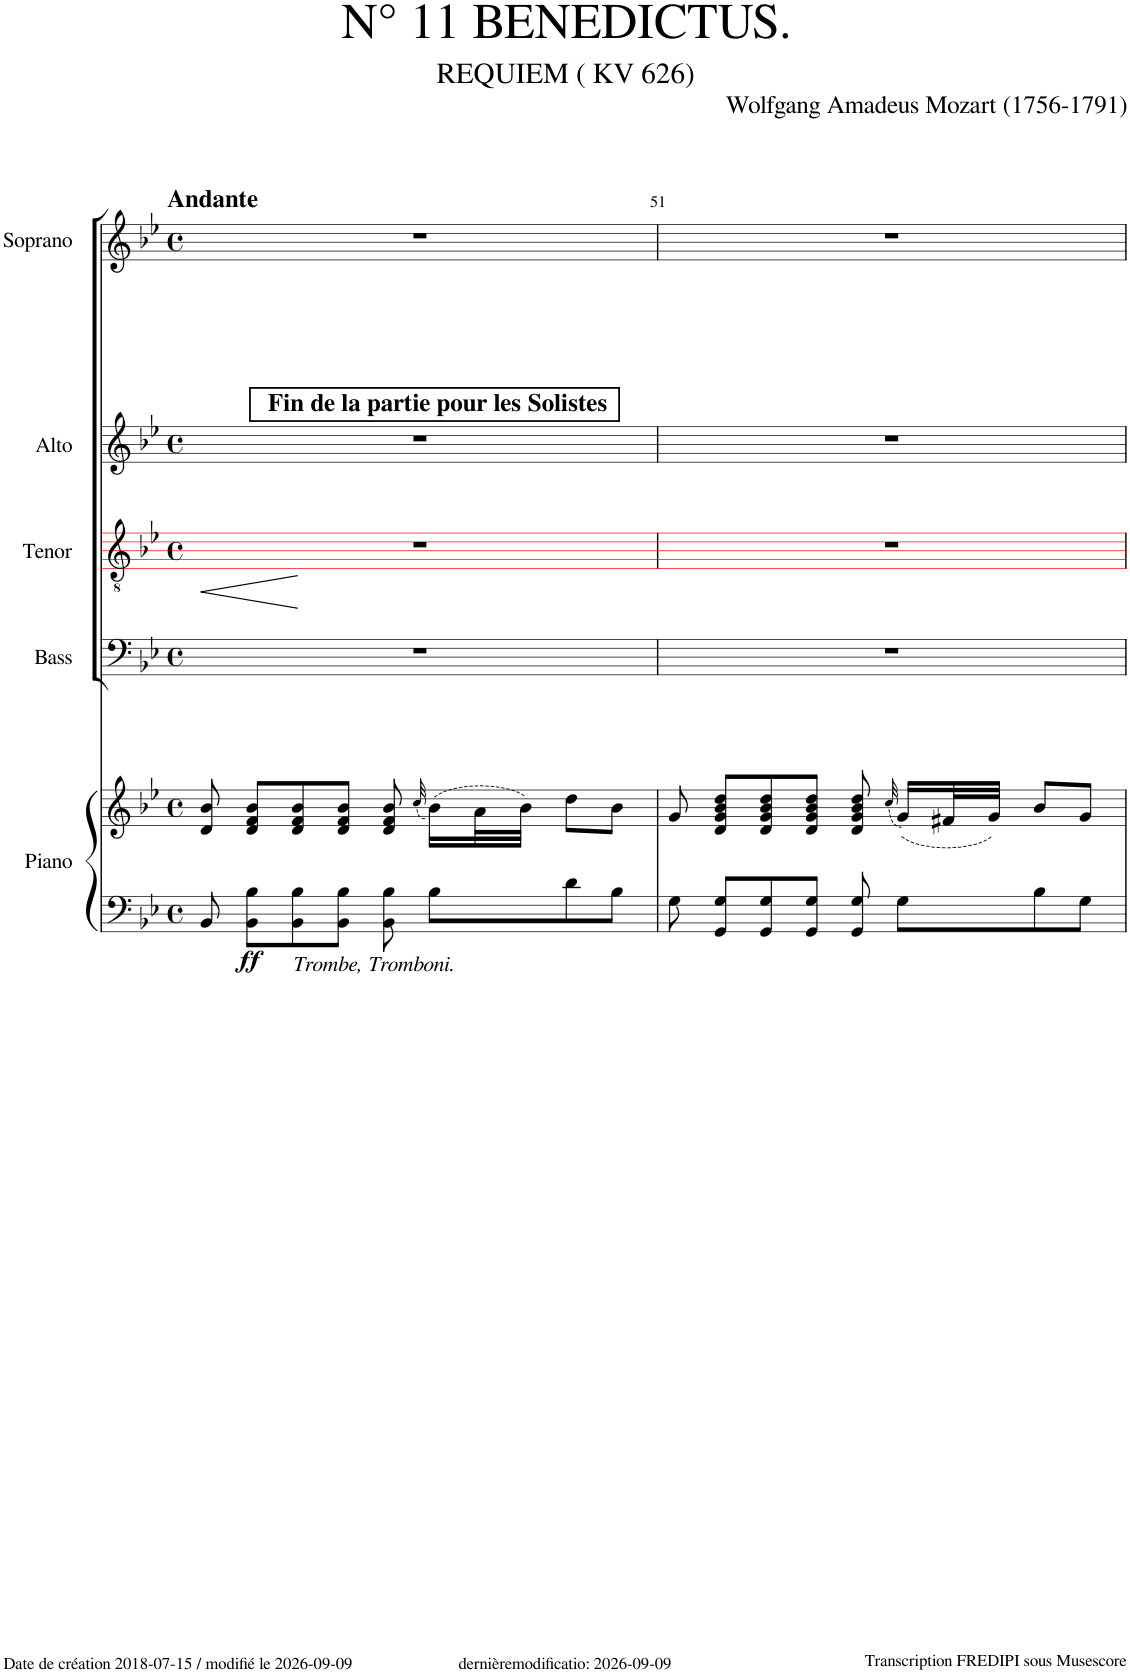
**kern	**kern	**dynam	**kern	**kern	**dynam	**kern	**kern
*part5	*part5	*part5	*part4	*part3	*part3	*part2	*part1
*staff6	*staff5	*staff5/6	*staff4	*staff3	*staff3	*staff2	*staff1
*I"Piano	*	*	*I"Bass	*I"Tenor	*	*I"Alto	*I"Soprano
*I'Pno	*	*	*	*	*	*	*
*	*	*	*	*stria5	*	*	*
*clefF4	*clefG2	*	*clefF4	*clefGv2	*	*clefG2	*clefG2
*	*	*	*	*ITrd8c14	*	*	*
*k[b-e-]	*k[b-e-]	*	*k[b-e-]	*k[b-e-]	*	*k[b-e-]	*k[b-e-]
*M4/4	*M4/4	*	*M4/4	*M4/4	*	*M4/4	*M4/4
*met(c)	*met(c)	*	*met(c)	*met(c)	*	*met(c)	*met(c)
=50	=50	=50	=50	=50	=50	=50	=50
!	!	!	!	!	!	!	!LO:TX:a:B:t=Andante
!	!	!	!	!	!	!	!LO:TX:b:B:t=Fin de la partie pour les Solistes
!	!	!	!	!	!LO:HP:b	!	!
8BB-/	8d/ 8b-/	.	1r	1r	<	1r	1r
!	!	!LO:DY:b=2	!	!	!	!	!
8BB-\ 8B-\L	8d/ 8f/ 8b-/L	ff	.	.	.	.	.
!LO:TX:b:i:t=Trombe, Tromboni.	!	!	!	!	!	!	!
8BB-\ 8B-\	8d/ 8f/ 8b-/	.	.	.	.	.	.
8BB-\ 8B-\J	8d/ 8f/ 8b-/J	.	.	.	.	.	.
8BB-\ 8B-\	8d/ 8f/ 8b-/	.	.	.	.	.	.
.	(32qcc/	.	.	.	.	.	.
8B-'\L	(16b-\LL)	.	.	.	.	.	.
.	32a\L	.	.	.	.	.	.
.	32b-\JJJ)	.	.	.	.	.	.
8d'\	8dd'\L	.	.	.	.	.	.
8B-'\J	8b-'\J	.	.	.	.	.	.
.	.	.	.	.	[	.	.
=51	=51	=51	=51	=51	=51	=51	=51
8G\	8g/	.	1r	1r	.	1r	1r
8GG/ 8G/L	8d/ 8g/ 8b-/ 8dd/L	.	.	.	.	.	.
8GG/ 8G/	8d/ 8g/ 8b-/ 8dd/	.	.	.	.	.	.
8GG/ 8G/J	8d/ 8g/ 8b-/ 8dd/J	.	.	.	.	.	.
8GG/ 8G/	8d/ 8g/ 8b-/ 8dd/	.	.	.	.	.	.
.	(32qcc/	.	.	.	.	.	.
8G'\L	(16g/LL)	.	.	.	.	.	.
.	32f#X/L	.	.	.	.	.	.
.	32g/JJJ)	.	.	.	.	.	.
8B-'\	8b-'/L	.	.	.	.	.	.
8G'\J	8g'/J	.	.	.	.	.	.
=	=	=	=	=	=	=	=
*-	*-	*-	*-	*-	*-	*-	*-
